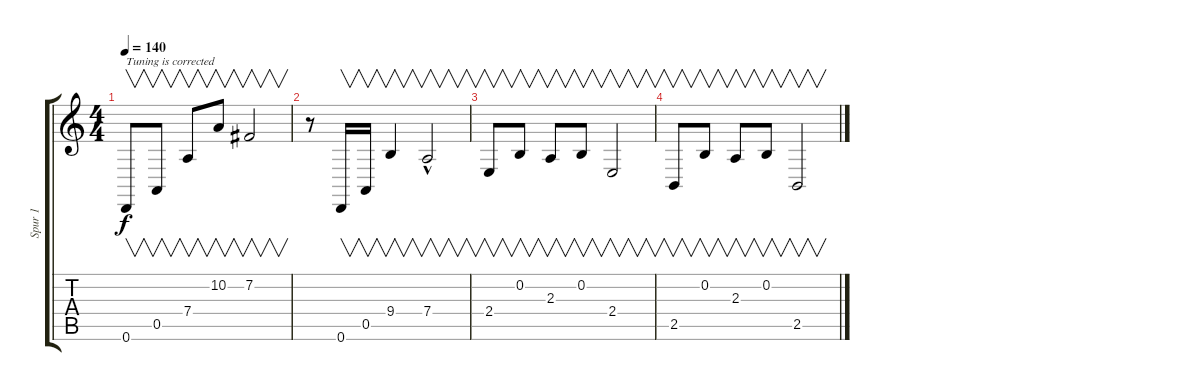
\track ("Spur 1" "Spur 1") {instrument koto}
\staff {score tabs}
\tuning (E4 B3 G3 D3 A2 D2) {hide}
\ts (4 4)
\tempo 140
\clef g2
\ks c
0.6.8{v txt "Tuning is corrected" dy f instrument koto} 0.5.8{v} 7.4.8{v} 10.2.8{v} 7.2.2{v} |
r.8 0.6.16{v} 0.5.16{v} 9.4.4{v} 7.4{hac}.2{v} |
2.4.8{v} 0.2.8{v} 2.3.8{v} 0.2.8{v} 2.4.2{v} |
2.5.8{v} 0.2.8{v} 2.3.8{v} 0.2.8{v} 2.5.2{v}
